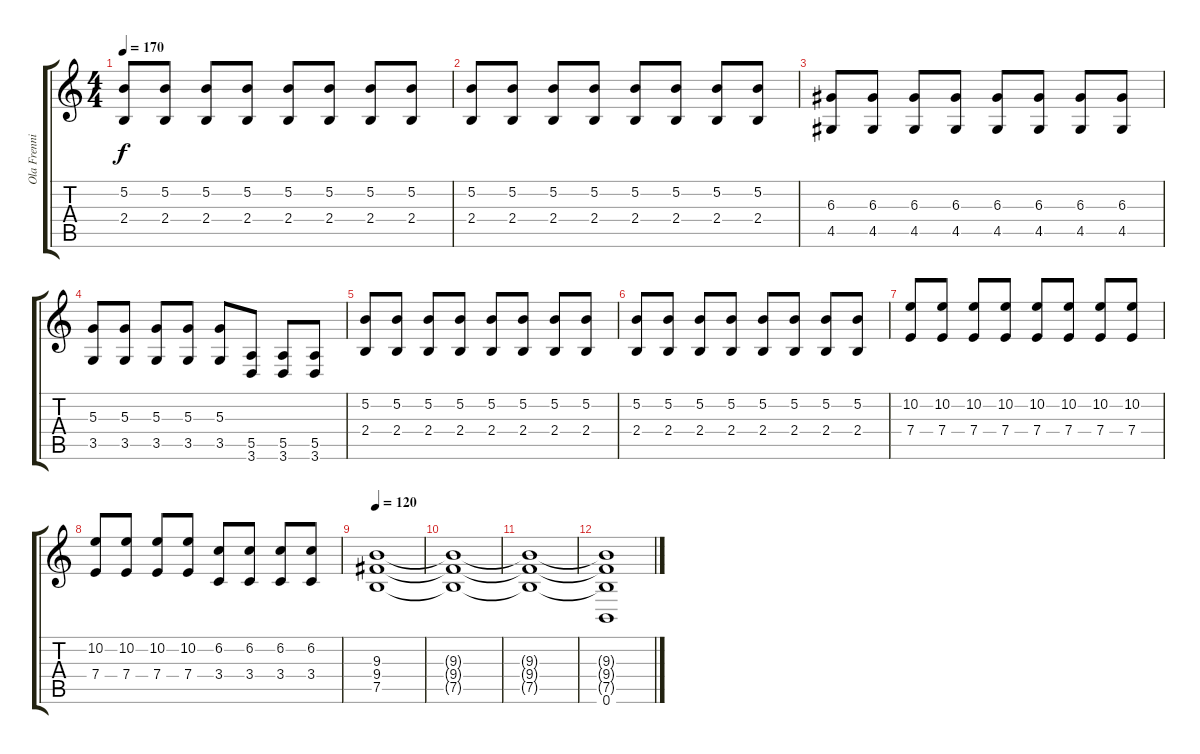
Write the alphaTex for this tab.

\track ("Ola Frenning" "Ola Frenni") {instrument distortionguitar}
\staff {score tabs}
\tuning (B3 Gb3 D3 A2 E2 B1) {hide}
\ts (4 4)
\tempo 170
\clef g2
\ks c
(5.2 2.4).8{dy f} (5.2 2.4).8 (5.2 2.4).8 (5.2 2.4).8 (5.2 2.4).8 (5.2 2.4).8 (5.2 2.4).8 (5.2 2.4).8 |
(5.2 2.4).8 (5.2 2.4).8 (5.2 2.4).8 (5.2 2.4).8 (5.2 2.4).8 (5.2 2.4).8 (5.2 2.4).8 (5.2 2.4).8 |
(6.3 4.5).8 (6.3 4.5).8 (6.3 4.5).8 (6.3 4.5).8 (6.3 4.5).8 (6.3 4.5).8 (6.3 4.5).8 (6.3 4.5).8 |
(5.3 3.5).8 (5.3 3.5).8 (5.3 3.5).8 (5.3 3.5).8 (5.3 3.5).8 (5.5 3.6).8 (5.5 3.6).8 (5.5 3.6).8 |
(5.2 2.4).8 (5.2 2.4).8 (5.2 2.4).8 (5.2 2.4).8 (5.2 2.4).8 (5.2 2.4).8 (5.2 2.4).8 (5.2 2.4).8 |
(5.2 2.4).8 (5.2 2.4).8 (5.2 2.4).8 (5.2 2.4).8 (5.2 2.4).8 (5.2 2.4).8 (5.2 2.4).8 (5.2 2.4).8 |
(10.2 7.4).8 (10.2 7.4).8 (10.2 7.4).8 (10.2 7.4).8 (10.2 7.4).8 (10.2 7.4).8 (10.2 7.4).8 (10.2 7.4).8 |
(10.2 7.4).8 (10.2 7.4).8 (10.2 7.4).8 (10.2 7.4).8 (6.2 3.4).8 (6.2 3.4).8 (6.2 3.4).8 (6.2 3.4).8 |
\tempo 120
(9.3 9.4 7.5).1{volume 11 instrument distortionguitar} |
(9.3{t} 9.4{t} 7.5{t}).1{volume 7 instrument distortionguitar} |
(9.3{t} 9.4{t} 7.5{t}).1{volume 4} |
(9.3{t} 9.4{t} 7.5{t} 0.6).1{volume 0}
